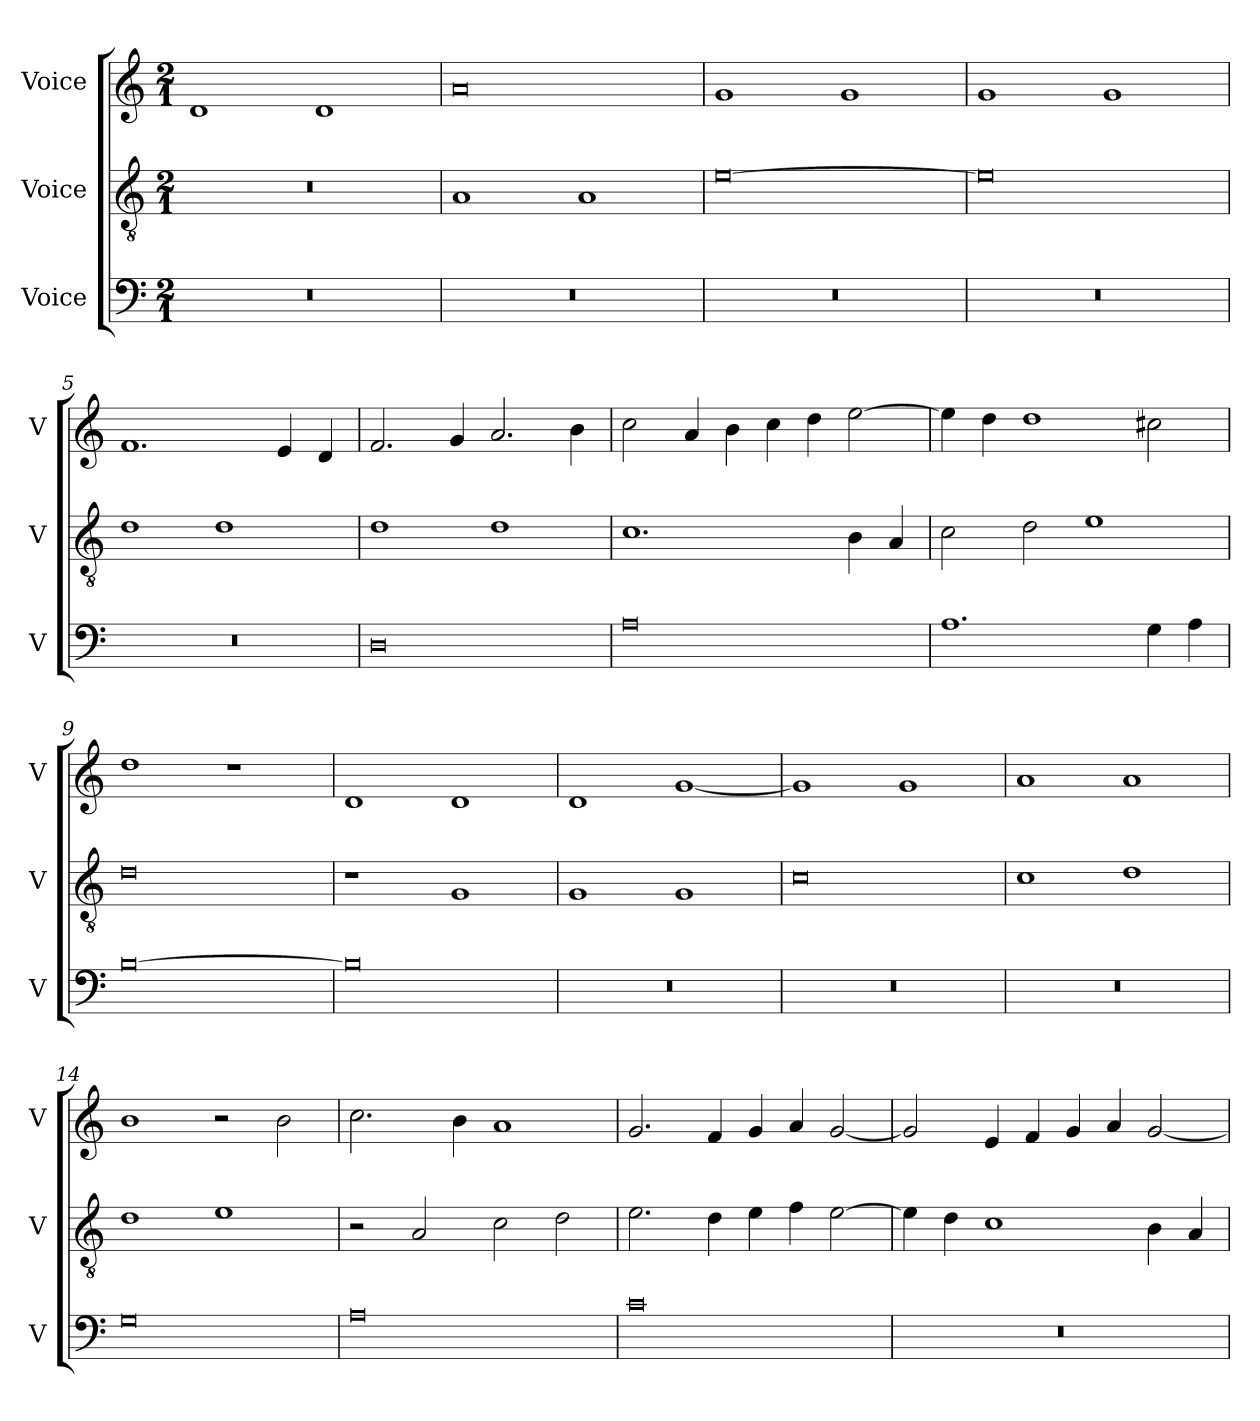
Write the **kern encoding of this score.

**kern	**kern	**kern
*part3	*part2	*part1
*staff3	*staff2	*staff1
*I"Voice	*I"Voice	*I"Voice
*I'V	*I'V	*I'V
*clefF4	*clefGv2	*clefG2
*k[]	*k[]	*k[]
*M2/1	*M2/1	*M2/1
=1	=1	=1
0r	0r	1d
.	.	1d
=2	=2	=2
0r	1A	0a
.	1A	.
=3	=3	=3
0r	[0e	1g
.	.	1g
=4	=4	=4
0r	0e]	1g
.	.	1g
!!LO:LB:g=z
=5	=5	=5
0r	1d	1.f
.	1d	.
.	.	4e/
.	.	4d/
=6	=6	=6
0D	1d	2.f/
.	.	4g/
.	1d	2.a/
.	.	4b\
=7	=7	=7
0A	1.c	2cc\
.	.	4a/
.	.	4b\
.	.	4cc\
.	.	4dd\
.	4B\	[2ee\
.	4A/	.
=8	=8	=8
1.A	2c\	4ee\]
.	.	4dd\
.	2d\	1dd
.	1e	.
4G\	.	2cc#X\
4A\	.	.
!!LO:LB:g=z
=9	=9	=9
[0B	0d	1dd
.	.	1r
=10	=10	=10
0B]	1r	1d
.	1G	1d
=11	=11	=11
0r	1G	1d
.	1G	[1g
=12	=12	=12
0r	0c	1g]
.	.	1g
=13	=13	=13
0r	1c	1a
.	1d	1a
!!LO:LB:g=z
=14	=14	=14
0G	1d	1b
.	1e	2r
.	.	2b\
=15	=15	=15
0A	2r	2.cc\
.	2A/	.
.	.	4b\
.	2c\	1a
.	2d\	.
=16	=16	=16
0c	2.e\	2.g/
.	4d\	4f/
.	4e\	4g/
.	4f\	4a/
.	[2e\	[2g/
!!LO:PB:g=z
=17	=17	=17
0r	4e\]	2g/]
.	4d\	.
.	1c	4e/
.	.	4f/
.	.	4g/
.	.	4a/
.	4B\	[2g/
.	4A/	.
=	=	=
*-	*-	*-
